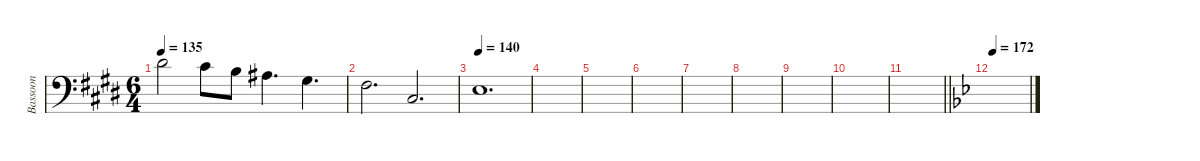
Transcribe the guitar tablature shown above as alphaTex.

\defaultSystemsLayout 4
\hideDynamics
\bracketExtendMode nobrackets
\firstSystemTrackNameMode fullname
\otherSystemsTrackNameMode fullname
\otherSystemsTrackNameOrientation horizontal
\track ("Bassoon" "bsn.") {instrument bassoon}
\staff {score}
\tuning (E4 B3 G3 D3 A2 E2)
\ts (6 4)
\tempo 135
\clef f4
\ks e
4.2{acc #}.2{dy f} 2.2{acc #}.8{dy ff} 0.2{acc forcenatural}.8 3.3{acc #}.4{d} 1.3{acc #}.4{d} |
4.4{acc #}.2{d dy f} 4.5{acc #}.2{d} |
\tempo 140
2.4{acc forcenatural}.1{d dy mf} |
|
|
|
|
|
|
|
\barLineRight lightlight
|
\tempo 172
\ks gminor
